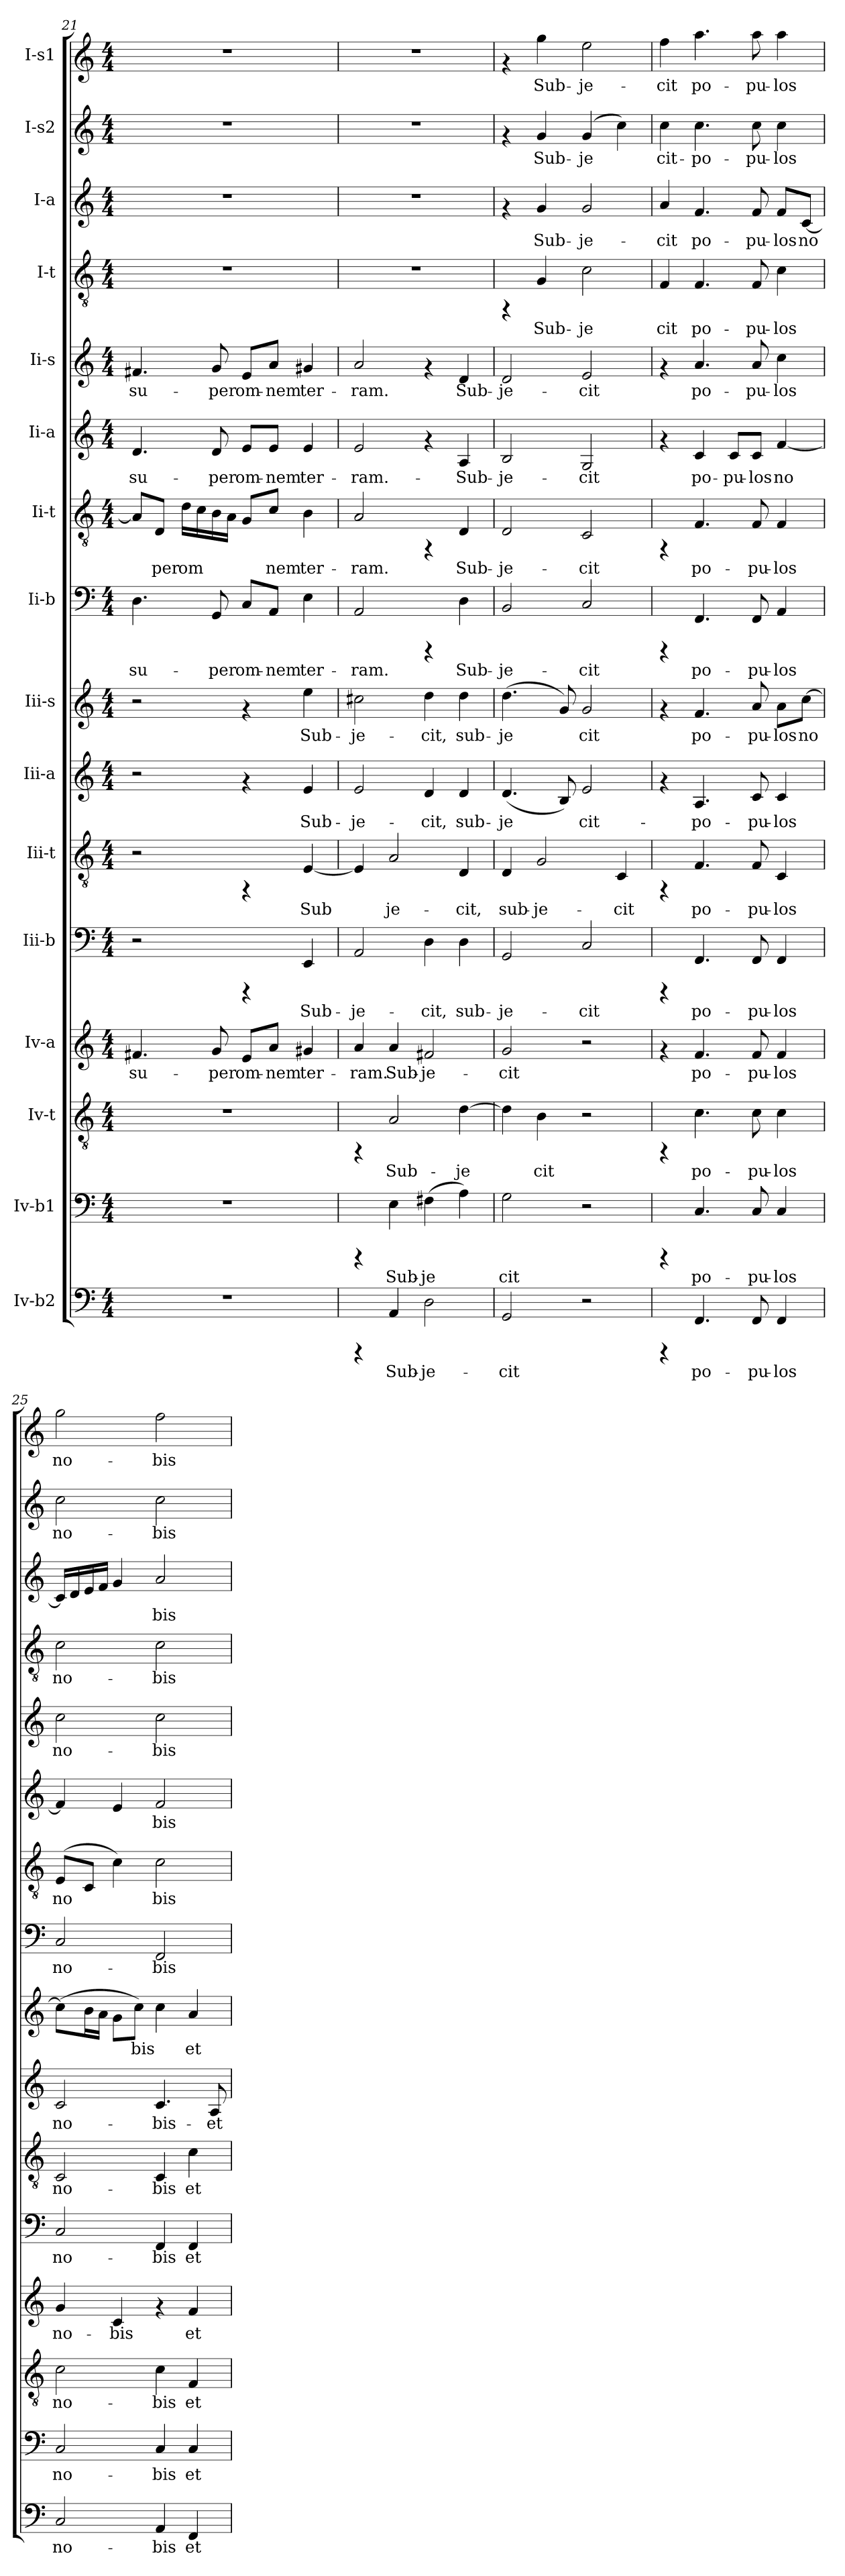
**kern	**text	**kern	**text	**kern	**text	**kern	**text	**kern	**text	**kern	**text	**kern	**text	**kern	**text	**kern	**text	**kern	**text	**kern	**text	**kern	**text	**kern	**text	**kern	**text	**kern	**text	**kern	**text
*part16	*part16	*part15	*part15	*part14	*part14	*part13	*part13	*part12	*part12	*part11	*part11	*part10	*part10	*part9	*part9	*part8	*part8	*part7	*part7	*part6	*part6	*part5	*part5	*part4	*part4	*part3	*part3	*part2	*part2	*part1	*part1
*staff16	*staff16	*staff15	*staff15	*staff14	*staff14	*staff13	*staff13	*staff12	*staff12	*staff11	*staff11	*staff10	*staff10	*staff9	*staff9	*staff8	*staff8	*staff7	*staff7	*staff6	*staff6	*staff5	*staff5	*staff4	*staff4	*staff3	*staff3	*staff2	*staff2	*staff1	*staff1
*I"Iv-b2	*	*I"Iv-b1	*	*I"Iv-t	*	*I"Iv-a	*	*I"Iii-b	*	*I"Iii-t	*	*I"Iii-a	*	*I"Iii-s	*	*I"Ii-b	*	*I"Ii-t	*	*I"Ii-a	*	*I"Ii-s	*	*I"I-t	*	*I"I-a	*	*I"I-s2	*	*I"I-s1	*
*clefF4	*	*clefF4	*	*clefGv2	*	*clefG2	*	*clefF4	*	*clefGv2	*	*clefG2	*	*clefG2	*	*clefF4	*	*clefGv2	*	*clefG2	*	*clefG2	*	*clefGv2	*	*clefG2	*	*clefG2	*	*clefG2	*
*k[]	*	*k[]	*	*k[]	*	*k[]	*	*k[]	*	*k[]	*	*k[]	*	*k[]	*	*k[]	*	*k[]	*	*k[]	*	*k[]	*	*k[]	*	*k[]	*	*k[]	*	*k[]	*
*C:	*	*C:	*	*C:	*	*C:	*	*C:	*	*C:	*	*C:	*	*C:	*	*C:	*	*C:	*	*C:	*	*C:	*	*C:	*	*C:	*	*C:	*	*C:	*
*M4/4	*	*M4/4	*	*M4/4	*	*M4/4	*	*M4/4	*	*M4/4	*	*M4/4	*	*M4/4	*	*M4/4	*	*M4/4	*	*M4/4	*	*M4/4	*	*M4/4	*	*M4/4	*	*M4/4	*	*M4/4	*
=21	=21	=21	=21	=21	=21	=21	=21	=21	=21	=21	=21	=21	=21	=21	=21	=21	=21	=21	=21	=21	=21	=21	=21	=21	=21	=21	=21	=21	=21	=21	=21
!	!	!	!	!	!	!	!LO:LY:b:cj	!	!	!	!	!	!	!	!	!	!LO:LY:b:cj	!	!LO:LY:b:cj	!	!LO:LY:b:cj	!	!LO:LY:b:cj	!	!	!	!	!	!	!	!
1r	.	1r	.	1r	.	4.f#X/	su-	2r	.	2r	.	2r	.	2r	.	4.D\	su-	8A/L]	--	4.d/	su-	4.f#X/	su-	1r	.	1r	.	1r	.	1r	.
!	!	!	!	!	!	!	!	!	!	!	!	!	!	!	!	!	!	!	!LO:LY:b:cj	!	!	!	!	!	!	!	!	!	!	!	!
.	.	.	.	.	.	.	.	.	.	.	.	.	.	.	.	.	.	8D/J	-per	.	.	.	.	.	.	.	.	.	.	.	.
!	!	!	!	!	!	!	!	!	!	!	!	!	!	!	!	!	!	!	!LO:LY:b:cj	!	!	!	!	!	!	!	!	!	!	!	!
.	.	.	.	.	.	.	.	.	.	.	.	.	.	.	.	.	.	16d\L	om-	.	.	.	.	.	.	.	.	.	.	.	.
!	!	!	!	!	!	!	!	!	!	!	!	!	!	!	!	!	!	!	!LO:LY:b:cj	!	!	!	!	!	!	!	!	!	!	!	!
.	.	.	.	.	.	.	.	.	.	.	.	.	.	.	.	.	.	16c\	--	.	.	.	.	.	.	.	.	.	.	.	.
!	!	!	!	!	!	!	!LO:LY:b:cj	!	!	!	!	!	!	!	!	!	!LO:LY:b:cj	!	!LO:LY:b:cj	!	!LO:LY:b:cj	!	!LO:LY:b:cj	!	!	!	!	!	!	!	!
.	.	.	.	.	.	8g/	-per	.	.	.	.	.	.	.	.	8GG/	-per	16B\	--	8d/	-per	8g/	-per	.	.	.	.	.	.	.	.
!	!	!	!	!	!	!	!	!	!	!	!	!	!	!	!	!	!	!	!LO:LY:b:cj	!	!	!	!	!	!	!	!	!	!	!	!
.	.	.	.	.	.	.	.	.	.	.	.	.	.	.	.	.	.	16A\J	--	.	.	.	.	.	.	.	.	.	.	.	.
!	!	!	!	!	!	!	!LO:LY:b:cj	!	!	!	!	!	!	!	!	!	!LO:LY:b:cj	!	!LO:LY:b:cj	!	!LO:LY:b:cj	!	!LO:LY:b:cj	!	!	!	!	!	!	!	!
.	.	.	.	.	.	8e/L	om-	4rCCC	.	4rFF	.	4rf	.	4rf	.	8C/L	om-	8G/L	--	8e/L	om-	8e/L	om-	.	.	.	.	.	.	.	.
!	!	!	!	!	!	!	!LO:LY:b:cj	!	!	!	!	!	!	!	!	!	!LO:LY:b:cj	!	!LO:LY:b:cj	!	!LO:LY:b:cj	!	!LO:LY:b:cj	!	!	!	!	!	!	!	!
.	.	.	.	.	.	8a/J	-nem	.	.	.	.	.	.	.	.	8AA/J	-nem	8c/J	-nem	8e/J	-nem	8a/J	-nem	.	.	.	.	.	.	.	.
!	!	!	!	!	!	!	!LO:LY:b:cj	!	!LO:LY:b:cj	!	!LO:LY:b:cj	!	!LO:LY:b:cj	!	!LO:LY:b:cj	!	!LO:LY:b:cj	!	!LO:LY:b:cj	!	!LO:LY:b:cj	!	!LO:LY:b:cj	!	!	!	!	!	!	!	!
.	.	.	.	.	.	4g#X/	ter-	4EE/	Sub-	[<4E/	Sub-	4e/	Sub-	4ee\	Sub-	4E\	ter-	4B\	ter-	4e/	ter-	4g#X/	ter-	.	.	.	.	.	.	.	.
=22	=22	=22	=22	=22	=22	=22	=22	=22	=22	=22	=22	=22	=22	=22	=22	=22	=22	=22	=22	=22	=22	=22	=22	=22	=22	=22	=22	=22	=22	=22	=22
!	!	!	!	!	!	!	!LO:LY:b:cj	!	!LO:LY:b:cj	!	!LO:LY:b:cj	!	!LO:LY:b:cj	!	!LO:LY:b:cj	!	!LO:LY:b:cj	!	!LO:LY:b:cj	!	!LO:LY:b:cj	!	!LO:LY:b:cj	!	!	!	!	!	!	!	!
4rCCC	.	4rCCC	.	4rFF	.	4a/	-ram.	2AA/	-je-	4E/]	--	2e/	-je-	2cc#X\	-je-	2AA/	-ram.	2A/	-ram.	2e/	-ram.-	2a/	-ram.	1r	.	1r	.	1r	.	1r	.
!	!LO:LY:b:cj	!	!LO:LY:b:cj	!	!LO:LY:b:cj	!	!LO:LY:b:cj	!	!	!	!LO:LY:b:cj	!	!	!	!	!	!	!	!	!	!	!	!	!	!	!	!	!	!	!	!
4AA/	Sub-	4E\	Sub-	2A/	Sub-	4a/	Sub-	.	.	2A/	-je-	.	.	.	.	.	.	.	.	.	.	.	.	.	.	.	.	.	.	.	.
!	!LO:LY:b:cj	!	!LO:LY:b:cj	!	!	!	!LO:LY:b:cj	!	!LO:LY:b:cj	!	!	!	!LO:LY:b:cj	!	!LO:LY:b:cj	!	!	!	!	!	!	!	!	!	!	!	!	!	!	!	!
2D\	-je-	(>4F#X\	-je-	.	.	2f#X/	-je-	4D\	-cit,	.	.	4d/	-cit,	4dd\	-cit,	4rCCC	.	4rFF	.	4rf	.	4rf	.	.	.	.	.	.	.	.	.
!	!	!	!LO:LY:b:cj	!	!LO:LY:b:cj	!	!	!	!LO:LY:b:cj	!	!LO:LY:b:cj	!	!LO:LY:b:cj	!	!LO:LY:b:cj	!	!LO:LY:b:cj	!	!LO:LY:b:cj	!	!LO:LY:b:cj	!	!LO:LY:b:cj	!	!	!	!	!	!	!	!
.	.	4A\)	--	[>4d\	-je-	.	.	4D\	sub-	4D/	-cit,	4d/	sub-	4dd\	sub-	4D\	Sub-	4D/	Sub-	4A/	-Sub-	4d/	Sub-	.	.	.	.	.	.	.	.
=23	=23	=23	=23	=23	=23	=23	=23	=23	=23	=23	=23	=23	=23	=23	=23	=23	=23	=23	=23	=23	=23	=23	=23	=23	=23	=23	=23	=23	=23	=23	=23
!	!LO:LY:b:cj	!	!LO:LY:b:cj	!	!LO:LY:b:cj	!	!LO:LY:b:cj	!	!LO:LY:b:cj	!	!LO:LY:b:cj	!	!LO:LY:b:cj	!	!LO:LY:b:cj	!	!LO:LY:b:cj	!	!LO:LY:b:cj	!	!LO:LY:b:cj	!	!LO:LY:b:cj	!	!	!	!	!	!	!	!
2GG/	-cit	2G\	-cit	4d\]	--	2g/	-cit	2GG/	-je-	4D/	sub-	(<4.d/	-je-	(<4.dd\	-je-	2BB/	-je-	2D/	-je-	2B/	-je-	2d/	-je-	4rFF	.	4rf	.	4rf	.	4rf	.
!	!	!	!	!	!LO:LY:b:cj	!	!	!	!	!	!LO:LY:b:cj	!	!	!	!	!	!	!	!	!	!	!	!	!	!LO:LY:b:cj	!	!LO:LY:b:cj	!	!LO:LY:b:cj	!	!LO:LY:b:cj
.	.	.	.	4B\	-cit	.	.	.	.	2G/	-je-	.	.	.	.	.	.	.	.	.	.	.	.	4G/	Sub-	4g/	Sub-	4g/	Sub-	4gg\	Sub-
!	!	!	!	!	!	!	!	!	!	!	!	!	!LO:LY:b:cj	!	!LO:LY:b:cj	!	!	!	!	!	!	!	!	!	!	!	!	!	!	!	!
.	.	.	.	.	.	.	.	.	.	.	.	8B/)	--	8g/)	--	.	.	.	.	.	.	.	.	.	.	.	.	.	.	.	.
!	!	!	!	!	!	!	!	!	!LO:LY:b:cj	!	!	!	!LO:LY:b:cj	!	!LO:LY:b:cj	!	!LO:LY:b:cj	!	!LO:LY:b:cj	!	!LO:LY:b:cj	!	!LO:LY:b:cj	!	!LO:LY:b:cj	!	!LO:LY:b:cj	!	!LO:LY:b:cj	!	!LO:LY:b:cj
2r	.	2r	.	2r	.	2r	.	2C/	-cit	.	.	2e/	-cit-	2g/	-cit	2C/	-cit	2C/	-cit	2G/	-cit	2e/	-cit	2c\	-je	2g/	-je-	(<4g/	-je-	2ee\	-je-
!	!	!	!	!	!	!	!	!	!	!	!LO:LY:b:cj	!	!	!	!	!	!	!	!	!	!	!	!	!	!	!	!	!	!LO:LY:b:cj	!	!
.	.	.	.	.	.	.	.	.	.	4C/	-cit	.	.	.	.	.	.	.	.	.	.	.	.	.	.	.	.	4cc\)	--	.	.
=24	=24	=24	=24	=24	=24	=24	=24	=24	=24	=24	=24	=24	=24	=24	=24	=24	=24	=24	=24	=24	=24	=24	=24	=24	=24	=24	=24	=24	=24	=24	=24
!	!	!	!	!	!	!	!	!	!	!	!	!	!	!	!	!	!	!	!	!	!	!	!	!	!LO:LY:b:cj	!	!LO:LY:b:cj	!	!LO:LY:b:cj	!	!LO:LY:b:cj
4rCCC	.	4rCCC	.	4rFF	.	4rf	.	4rCCC	.	4rFF	.	4rf	.	4rf	.	4rCCC	.	4rFF	.	4rf	.	4rf	.	4F/	cit	4a/	-cit	4cc\	-cit-	4ff\	-cit
!	!LO:LY:b:cj	!	!LO:LY:b:cj	!	!LO:LY:b:cj	!	!LO:LY:b:cj	!	!LO:LY:b:cj	!	!LO:LY:b:cj	!	!LO:LY:b:cj	!	!LO:LY:b:cj	!	!LO:LY:b:cj	!	!LO:LY:b:cj	!	!LO:LY:b:cj	!	!LO:LY:b:cj	!	!LO:LY:b:cj	!	!LO:LY:b:cj	!	!LO:LY:b:cj	!	!LO:LY:b:cj
4.FF/	po-	4.C/	po-	4.c\	po-	4.f/	po-	4.FF/	po-	4.F/	po-	4.A/	-po-	4.f/	po-	4.FF/	po-	4.F/	po-	4c/	po-	4.a/	po-	4.F/	po-	4.f/	po-	4.cc\	-po-	4.aa\	po-
!	!	!	!	!	!	!	!	!	!	!	!	!	!	!	!	!	!	!	!	!	!LO:LY:b:cj	!	!	!	!	!	!	!	!	!	!
.	.	.	.	.	.	.	.	.	.	.	.	.	.	.	.	.	.	.	.	8c/L	-pu-	.	.	.	.	.	.	.	.	.	.
!	!LO:LY:b:cj	!	!LO:LY:b:cj	!	!LO:LY:b:cj	!	!LO:LY:b:cj	!	!LO:LY:b:cj	!	!LO:LY:b:cj	!	!LO:LY:b:cj	!	!LO:LY:b:cj	!	!LO:LY:b:cj	!	!LO:LY:b:cj	!	!LO:LY:b:cj	!	!LO:LY:b:cj	!	!LO:LY:b:cj	!	!LO:LY:b:cj	!	!LO:LY:b:cj	!	!LO:LY:b:cj
8FF/	-pu-	8C/	-pu-	8c\	-pu-	8f/	-pu-	8FF/	-pu-	8F/	-pu-	8c/	-pu-	8a/	-pu-	8FF/	-pu-	8F/	-pu-	8c/J	-los	8a/	-pu-	8F/	-pu-	8f/	-pu-	8cc\	-pu-	8aa\	-pu-
!	!LO:LY:b:cj	!	!LO:LY:b:cj	!	!LO:LY:b:cj	!	!LO:LY:b:cj	!	!LO:LY:b:cj	!	!LO:LY:b:cj	!	!LO:LY:b:cj	!	!LO:LY:b:cj	!	!LO:LY:b:cj	!	!LO:LY:b:cj	!	!LO:LY:b:cj	!	!LO:LY:b:cj	!	!LO:LY:b:cj	!	!LO:LY:b:cj	!	!LO:LY:b:cj	!	!LO:LY:b:cj
4FF/	-los	4C/	-los	4c\	-los	4f/	-los	4FF/	-los	4C/	-los	4c/	-los	8a\L	-los	4AA/	-los	4F/	-los	[<4f/	no-	4cc\	-los	4c\	-los	8f/L	-los	4cc\	-los	4aa\	-los
!	!	!	!	!	!	!	!	!	!	!	!	!	!	!	!LO:LY:b:cj	!	!	!	!	!	!	!	!	!	!	!	!LO:LY:b:cj	!	!	!	!
.	.	.	.	.	.	.	.	.	.	.	.	.	.	[>8cc\J	no-	.	.	.	.	.	.	.	.	.	.	[<8c/J	no-	.	.	.	.
!!LO:PB:g=z
=25	=25	=25	=25	=25	=25	=25	=25	=25	=25	=25	=25	=25	=25	=25	=25	=25	=25	=25	=25	=25	=25	=25	=25	=25	=25	=25	=25	=25	=25	=25	=25
!	!LO:LY:b:cj	!	!LO:LY:b:cj	!	!LO:LY:b:cj	!	!LO:LY:b:cj	!	!LO:LY:b:cj	!	!LO:LY:b:cj	!	!LO:LY:b:cj	!	!LO:LY:b:cj	!	!LO:LY:b:cj	!	!LO:LY:b:cj	!	!LO:LY:b:cj	!	!LO:LY:b:cj	!	!LO:LY:b:cj	!	!LO:LY:b:cj	!	!LO:LY:b:cj	!	!LO:LY:b:cj
2C/	no-	2C/	no-	2c\	no-	4g/	no-	2C/	no-	2C/	no-	2c/	no-	(>8cc\L]	--	2C/	no-	(>8E/L	no-	4f/]	--	2cc\	no-	2c\	no-	16c/L]	--	2cc\	no-	2gg\	no-
!	!	!	!	!	!	!	!	!	!	!	!	!	!	!	!	!	!	!	!	!	!	!	!	!	!	!	!LO:LY:b:cj	!	!	!	!
.	.	.	.	.	.	.	.	.	.	.	.	.	.	.	.	.	.	.	.	.	.	.	.	.	.	16d/	--	.	.	.	.
!	!	!	!	!	!	!	!	!	!	!	!	!	!	!	!LO:LY:b:cj	!	!	!	!LO:LY:b:cj	!	!	!	!	!	!	!	!LO:LY:b:cj	!	!	!	!
.	.	.	.	.	.	.	.	.	.	.	.	.	.	16b\	--	.	.	8C/J	--	.	.	.	.	.	.	16e/	--	.	.	.	.
!	!	!	!	!	!	!	!	!	!	!	!	!	!	!	!LO:LY:b:cj	!	!	!	!	!	!	!	!	!	!	!	!LO:LY:b:cj	!	!	!	!
.	.	.	.	.	.	.	.	.	.	.	.	.	.	16a\J	--	.	.	.	.	.	.	.	.	.	.	16f/J	--	.	.	.	.
!	!	!	!	!	!	!	!LO:LY:b:cj	!	!	!	!	!	!	!	!LO:LY:b:cj	!	!	!	!LO:LY:b:cj	!	!LO:LY:b:cj	!	!	!	!	!	!LO:LY:b:cj	!	!	!	!
.	.	.	.	.	.	4c/	-bis	.	.	.	.	.	.	8g\L	--	.	.	4c\)	--	4e/	--	.	.	.	.	4g/	--	.	.	.	.
!	!	!	!	!	!	!	!	!	!	!	!	!	!	!	!LO:LY:b:cj	!	!	!	!	!	!	!	!	!	!	!	!	!	!	!	!
.	.	.	.	.	.	.	.	.	.	.	.	.	.	8cc\J)	-bis	.	.	.	.	.	.	.	.	.	.	.	.	.	.	.	.
!	!LO:LY:b:cj	!	!LO:LY:b:cj	!	!LO:LY:b:cj	!	!	!	!LO:LY:b:cj	!	!LO:LY:b:cj	!	!LO:LY:b:cj	!	!LO:LY:b:cj	!	!LO:LY:b:cj	!	!LO:LY:b:cj	!	!LO:LY:b:cj	!	!LO:LY:b:cj	!	!LO:LY:b:cj	!	!LO:LY:b:cj	!	!LO:LY:b:cj	!	!LO:LY:b:cj
4AA/	-bis	4C/	-bis	4c\	-bis	4rf	.	4FF/	-bis	4C/	-bis	4.c/	-bis-	4cc\	.	2FF/	-bis	2c\	-bis	2f/	-bis	2cc\	-bis	2c\	-bis	2a/	-bis	2cc\	-bis	2ff\	-bis
!	!LO:LY:b:cj	!	!LO:LY:b:cj	!	!LO:LY:b:cj	!	!LO:LY:b:cj	!	!LO:LY:b:cj	!	!LO:LY:b:cj	!	!	!	!LO:LY:b:cj	!	!	!	!	!	!	!	!	!	!	!	!	!	!	!	!
4FF/	et	4C/	et	4F/	et	4f/	et	4FF/	et	4c\	et	.	.	4a/	et	.	.	.	.	.	.	.	.	.	.	.	.	.	.	.	.
!	!	!	!	!	!	!	!	!	!	!	!	!	!LO:LY:b:cj	!	!	!	!	!	!	!	!	!	!	!	!	!	!	!	!	!	!
.	.	.	.	.	.	.	.	.	.	.	.	8A/	-et-	.	.	.	.	.	.	.	.	.	.	.	.	.	.	.	.	.	.
=	=	=	=	=	=	=	=	=	=	=	=	=	=	=	=	=	=	=	=	=	=	=	=	=	=	=	=	=	=	=	=
*-	*-	*-	*-	*-	*-	*-	*-	*-	*-	*-	*-	*-	*-	*-	*-	*-	*-	*-	*-	*-	*-	*-	*-	*-	*-	*-	*-	*-	*-	*-	*-
